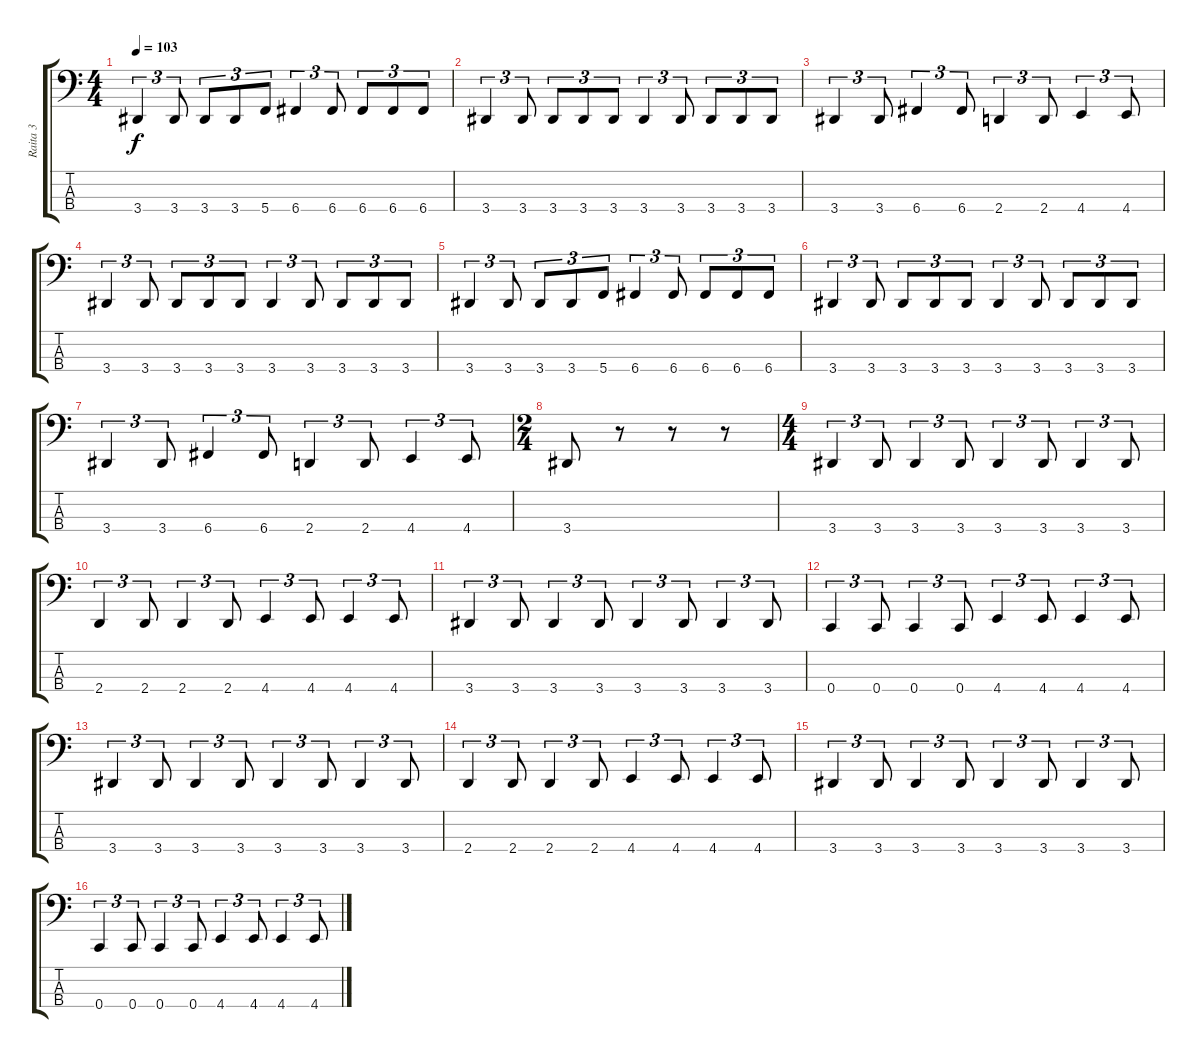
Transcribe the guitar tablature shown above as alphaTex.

\track ("Raita 3" "Raita 3") {instrument electricbassfinger}
\staff {score tabs}
\tuning (Eb2 Bb1 F1 C1) {hide}
\ts (4 4)
\tempo 103
\clef f4
\ks c
3.4.4{tu (3 2) dy f} 3.4.8{tu (3 2)} 3.4.8{tu (3 2)} 3.4.8{tu (3 2)} 5.4.8{tu (3 2)} 6.4.4{tu (3 2)} 6.4.8{tu (3 2)} 6.4.8{tu (3 2)} 6.4.8{tu (3 2)} 6.4.8{tu (3 2)} |
3.4.4{tu (3 2)} 3.4.8{tu (3 2)} 3.4.8{tu (3 2)} 3.4.8{tu (3 2)} 3.4.8{tu (3 2)} 3.4.4{tu (3 2)} 3.4.8{tu (3 2)} 3.4.8{tu (3 2)} 3.4.8{tu (3 2)} 3.4.8{tu (3 2)} |
3.4.4{tu (3 2)} 3.4.8{tu (3 2)} 6.4.4{tu (3 2)} 6.4.8{tu (3 2)} 2.4.4{tu (3 2)} 2.4.8{tu (3 2)} 4.4.4{tu (3 2)} 4.4.8{tu (3 2)} |
3.4.4{tu (3 2)} 3.4.8{tu (3 2)} 3.4.8{tu (3 2)} 3.4.8{tu (3 2)} 3.4.8{tu (3 2)} 3.4.4{tu (3 2)} 3.4.8{tu (3 2)} 3.4.8{tu (3 2)} 3.4.8{tu (3 2)} 3.4.8{tu (3 2)} |
3.4.4{tu (3 2)} 3.4.8{tu (3 2)} 3.4.8{tu (3 2)} 3.4.8{tu (3 2)} 5.4.8{tu (3 2)} 6.4.4{tu (3 2)} 6.4.8{tu (3 2)} 6.4.8{tu (3 2)} 6.4.8{tu (3 2)} 6.4.8{tu (3 2)} |
3.4.4{tu (3 2)} 3.4.8{tu (3 2)} 3.4.8{tu (3 2)} 3.4.8{tu (3 2)} 3.4.8{tu (3 2)} 3.4.4{tu (3 2)} 3.4.8{tu (3 2)} 3.4.8{tu (3 2)} 3.4.8{tu (3 2)} 3.4.8{tu (3 2)} |
3.4.4{tu (3 2)} 3.4.8{tu (3 2)} 6.4.4{tu (3 2)} 6.4.8{tu (3 2)} 2.4.4{tu (3 2)} 2.4.8{tu (3 2)} 4.4.4{tu (3 2)} 4.4.8{tu (3 2)} |
\ts (2 4)
3.4.8 r.8 r.8 r.8 |
\ts (4 4)
3.4.4{tu (3 2)} 3.4.8{tu (3 2)} 3.4.4{tu (3 2)} 3.4.8{tu (3 2)} 3.4.4{tu (3 2)} 3.4.8{tu (3 2)} 3.4.4{tu (3 2)} 3.4.8{tu (3 2)} |
2.4.4{tu (3 2)} 2.4.8{tu (3 2)} 2.4.4{tu (3 2)} 2.4.8{tu (3 2)} 4.4.4{tu (3 2)} 4.4.8{tu (3 2)} 4.4.4{tu (3 2)} 4.4.8{tu (3 2)} |
3.4.4{tu (3 2)} 3.4.8{tu (3 2)} 3.4.4{tu (3 2)} 3.4.8{tu (3 2)} 3.4.4{tu (3 2)} 3.4.8{tu (3 2)} 3.4.4{tu (3 2)} 3.4.8{tu (3 2)} |
0.4.4{tu (3 2)} 0.4.8{tu (3 2)} 0.4.4{tu (3 2)} 0.4.8{tu (3 2)} 4.4.4{tu (3 2)} 4.4.8{tu (3 2)} 4.4.4{tu (3 2)} 4.4.8{tu (3 2)} |
3.4.4{tu (3 2)} 3.4.8{tu (3 2)} 3.4.4{tu (3 2)} 3.4.8{tu (3 2)} 3.4.4{tu (3 2)} 3.4.8{tu (3 2)} 3.4.4{tu (3 2)} 3.4.8{tu (3 2)} |
2.4.4{tu (3 2)} 2.4.8{tu (3 2)} 2.4.4{tu (3 2)} 2.4.8{tu (3 2)} 4.4.4{tu (3 2)} 4.4.8{tu (3 2)} 4.4.4{tu (3 2)} 4.4.8{tu (3 2)} |
3.4.4{tu (3 2)} 3.4.8{tu (3 2)} 3.4.4{tu (3 2)} 3.4.8{tu (3 2)} 3.4.4{tu (3 2)} 3.4.8{tu (3 2)} 3.4.4{tu (3 2)} 3.4.8{tu (3 2)} |
0.4.4{tu (3 2)} 0.4.8{tu (3 2)} 0.4.4{tu (3 2)} 0.4.8{tu (3 2)} 4.4.4{tu (3 2)} 4.4.8{tu (3 2)} 4.4.4{tu (3 2)} 4.4.8{tu (3 2)}
